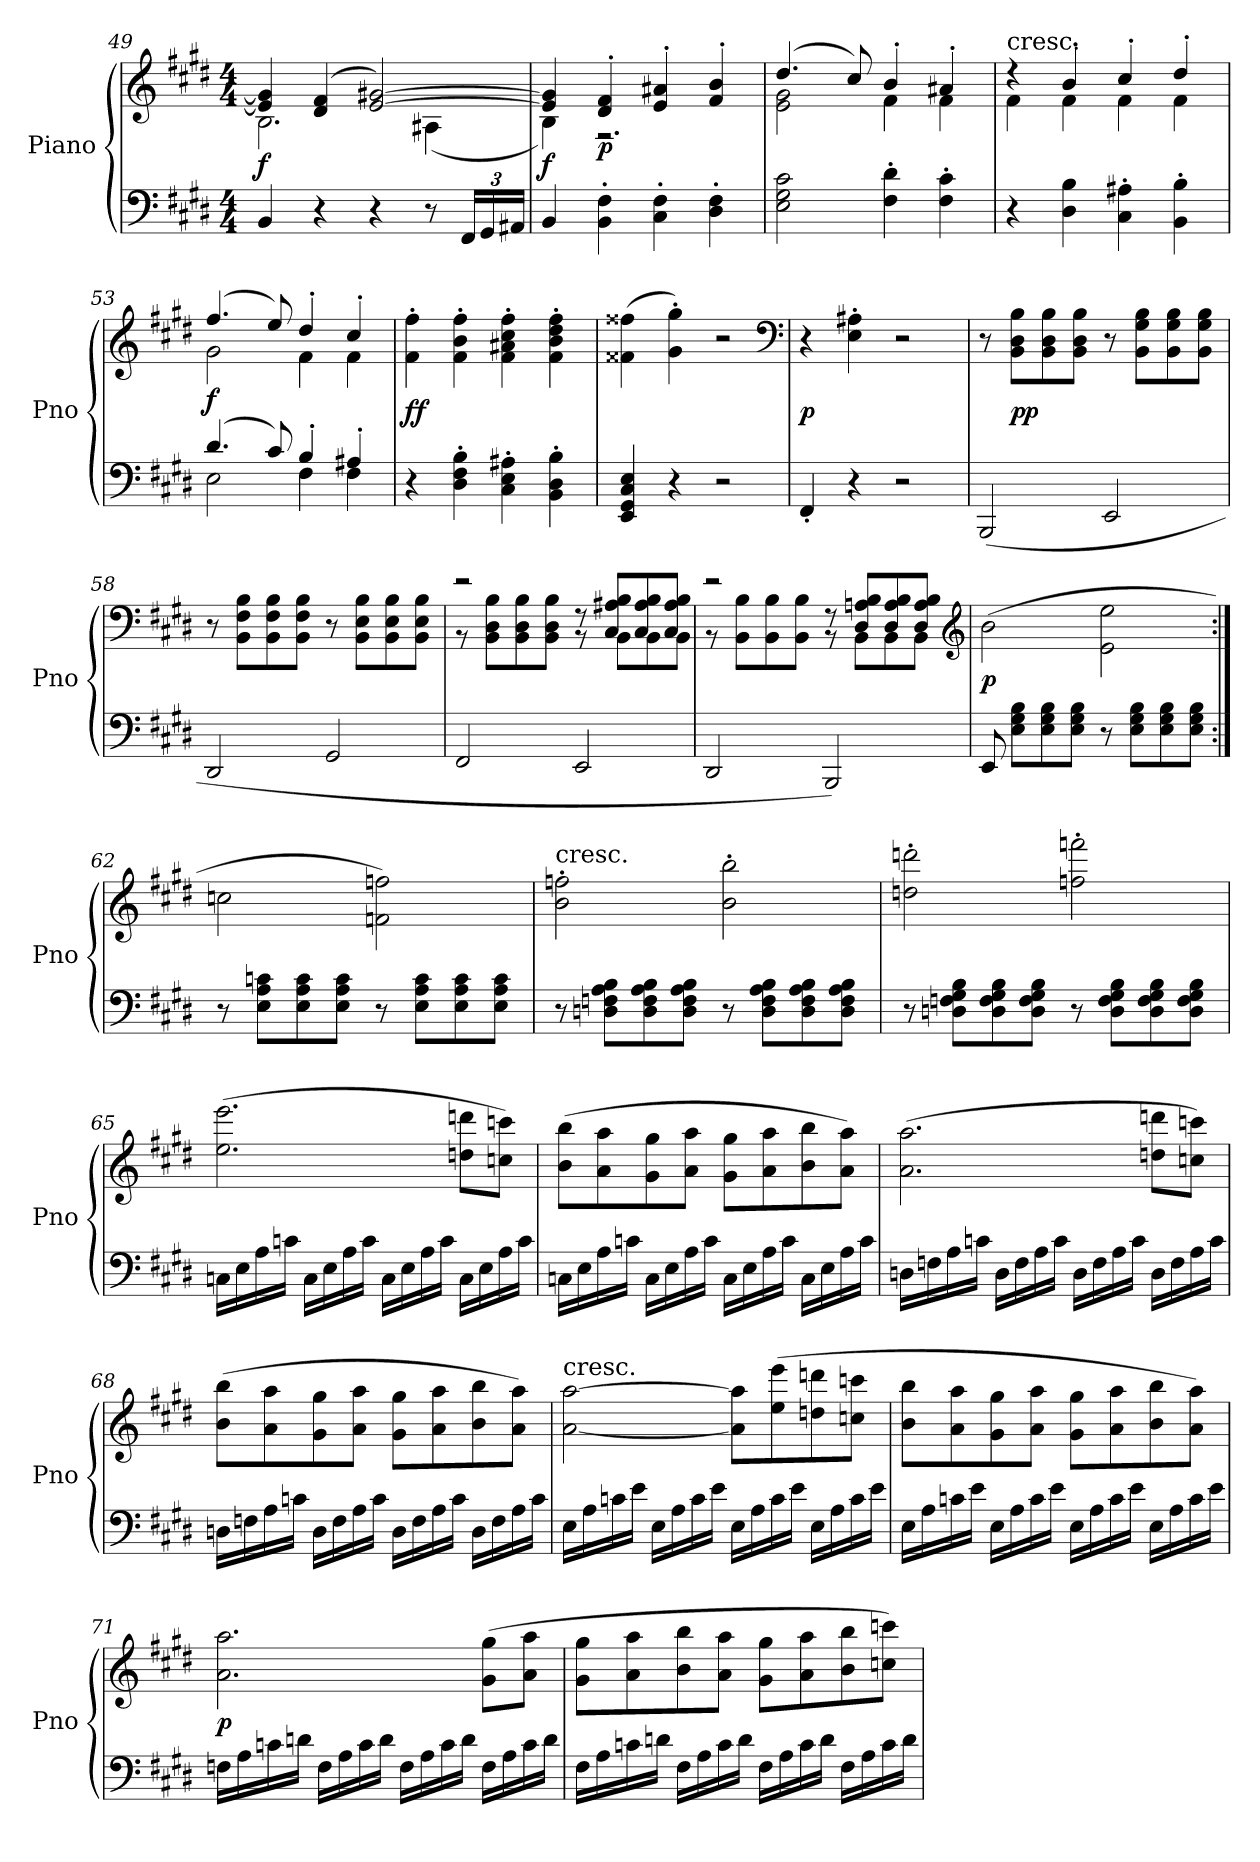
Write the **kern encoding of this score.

**kern	**kern	**dynam
*part1	*part1	*part1
*staff2	*staff1	*staff1/2
*I"Piano	*	*
*I'Pno	*	*
*clefF4	*clefG2	*
*k[f#c#g#d#]	*k[f#c#g#d#]	*
*E:	*E:	*
*M4/4	*M4/4	*
=49	=49	=49
*	*^	*
4BB/	4e]/ 4g]/	2.B\	f
4r	(4d#/ 4f#/	.	.
4r	[2e/ [2g#X/)	.	.
8r	.	(4A#X\	.
24FF#/LL	.	.	.
24GG#/	.	.	.
24AA#X/JJ	.	.	.
=50	=50	=50	=50
4BB/	4e]/ 4g#]/	4B\)	f
4BB'\ 4F#'\	4d#'/ 4f#'/	2.r	p
4C#'\ 4F#'\	4e'/ 4a#X'/	.	.
4D#'\ 4F#'\	4f#'/ 4b'/	.	.
=51	=51	=51	=51
2E\ 2G#\ 2c#\	(4.dd#/	2e\ 2g#\	.
.	8cc#/)	.	.
4F#'\ 4d#'\	4b'/	4f#\	.
4F#'\ 4c#'\	4a#X'/	4f#\	.
=52	=52	=52	=52
!	!LO:TX:t=cresc.	!	!
4r	4r	4f#\	.
4D#\ 4B\	4b'/	4f#\	.
4C#'\ 4A#X'\	4cc#'/	4f#\	.
4BB'\ 4B'\	4dd#'/	4f#\	.
=53	=53	=53	=53
*^	*	*	*
(4.d#/	2E\	(4.ff#/	2g#\	f
8c#/)	.	8ee/)	.	.
4B'/	4F#\	4dd#'/	4f#\	.
4A#X'/	4F#\	4cc#'/	4f#\	.
*v	*v	*	*	*
*	*v	*v	*
=54	=54	=54
4r	4f#'\ 4ff#'\	ff
4D#'\ 4F#'\ 4B'\	4f#'\ 4b'\ 4ff#'\	.
4C#'\ 4E'\ 4A#X'\	4f#'\ 4a#X'\ 4cc#'\ 4ff#'\	.
4BB'\ 4D#'\ 4B'\	4f#'\ 4b'\ 4dd#'\ 4ff#'\	.
=55	=55	=55
4EE/ 4GG#/ 4C#/ 4E/	(4f##X\ 4ff##X\	.
4r	4g#'\ 4gg#'\)	.
2r	2r	.
*	*clefF4	*
=56	=56	=56
4FF#'/	4r	p
4r	4E'\ 4A#X'\	.
2r	2r	.
=57	=57	=57
(2BBB/	8r	.
.	8BB\ 8D#\ 8B\L	pp
.	8BB\ 8D#\ 8B\	.
.	8BB\ 8D#\ 8B\J	.
2EE/	8r	.
.	8BB\ 8G#\ 8B\L	.
.	8BB\ 8G#\ 8B\	.
.	8BB\ 8G#\ 8B\J	.
=58	=58	=58
2DD#/	8r	.
.	8BB\ 8F#\ 8B\L	.
.	8BB\ 8F#\ 8B\	.
.	8BB\ 8F#\ 8B\J	.
2GG#/	8r	.
.	8BB\ 8E\ 8B\L	.
.	8BB\ 8E\ 8B\	.
.	8BB\ 8E\ 8B\J	.
=59	=59	=59
*	*^	*
2FF#/	2r	8r	.
.	.	8BB\ 8D#\ 8B\L	.
.	.	8BB\ 8D#\ 8B\	.
.	.	8BB\ 8D#\ 8B\J	.
2EE/	8r	8r	.
.	8C#/ 8A#X/ 8B/L	8BB\L	.
.	8C#/ 8A#/ 8B/	8BB\	.
.	8C#/ 8A#/ 8B/J	8BB\J	.
=60	=60	=60	=60
2DD#/	2r	8r	.
.	.	8BB\ 8B\L	.
.	.	8BB\ 8B\	.
.	.	8BB\ 8B\J	.
2BBB/)	8r	8r	.
.	8D#/ 8An/ 8B/L	8BB\L	.
.	8D#/ 8A/ 8B/	8BB\	.
.	8D#/ 8A/ 8B/J	8BB\J	.
*	*v	*v	*
*	*clefG2	*
=61	=61	=61
8EE/	(2b\	p
8E\ 8G#\ 8B\L	.	.
8E\ 8G#\ 8B\	.	.
8E\ 8G#\ 8B\J	.	.
8r	2e\ 2ee\	.
8E\ 8G#\ 8B\L	.	.
8E\ 8G#\ 8B\	.	.
8E\ 8G#\ 8B\J	.	.
=62:|!	=62:|!	=62:|!
8r	2ccn\	.
8E\ 8A\ 8cn\L	.	.
8E\ 8A\ 8c\	.	.
8E\ 8A\ 8c\J	.	.
8r	2fn\ 2ffn\)	.
8E\ 8A\ 8c\L	.	.
8E\ 8A\ 8c\	.	.
8E\ 8A\ 8c\J	.	.
=63	=63	=63
!	!LO:TX:t=cresc.	!
8r	2b'\ 2ffn'\	.
8Dn\ 8Fn\ 8A\ 8B\L	.	.
8D\ 8F\ 8A\ 8B\	.	.
8D\ 8F\ 8A\ 8B\J	.	.
8r	2b'\ 2bb'\	.
8D\ 8F\ 8A\ 8B\L	.	.
8D\ 8F\ 8A\ 8B\	.	.
8D\ 8F\ 8A\ 8B\J	.	.
=64	=64	=64
8r	2ddn'\ 2dddn'\	.
8Dn\ 8Fn\ 8G#\ 8B\L	.	.
8D\ 8F\ 8G#\ 8B\	.	.
8D\ 8F\ 8G#\ 8B\J	.	.
8r	2ffn'\ 2fffn'\	.
8D\ 8F\ 8G#\ 8B\L	.	.
8D\ 8F\ 8G#\ 8B\	.	.
8D\ 8F\ 8G#\ 8B\J	.	.
=65	=65	=65
16Cn\LL	(2.ee\ 2.eee\	.
16E\	.	.
16A\	.	.
16cn\JJ	.	.
16C\LL	.	.
16E\	.	.
16A\	.	.
16c\JJ	.	.
16C\LL	.	.
16E\	.	.
16A\	.	.
16c\JJ	.	.
16C\LL	8ddn\ 8dddn\L	.
16E\	.	.
16A\	8ccn\ 8cccn\J)	.
16c\JJ	.	.
=66	=66	=66
16Cn\LL	(8b\ 8bb\L	.
16E\	.	.
16A\	8a\ 8aa\	.
16cn\JJ	.	.
16C\LL	8g#\ 8gg#\	.
16E\	.	.
16A\	8a\ 8aa\J	.
16c\JJ	.	.
16C\LL	8g#\ 8gg#\L	.
16E\	.	.
16A\	8a\ 8aa\	.
16c\JJ	.	.
16C\LL	8b\ 8bb\	.
16E\	.	.
16A\	8a\ 8aa\J)	.
16c\JJ	.	.
=67	=67	=67
16Dn\LL	(2.a\ 2.aa\	.
16Fn\	.	.
16A\	.	.
16cn\JJ	.	.
16D\LL	.	.
16F\	.	.
16A\	.	.
16c\JJ	.	.
16D\LL	.	.
16F\	.	.
16A\	.	.
16c\JJ	.	.
16D\LL	8ddn\ 8dddn\L	.
16F\	.	.
16A\	8ccn\ 8cccn\J)	.
16c\JJ	.	.
=68	=68	=68
16Dn\LL	(8b\ 8bb\L	.
16Fn\	.	.
16A\	8a\ 8aa\	.
16cn\JJ	.	.
16D\LL	8g#\ 8gg#\	.
16F\	.	.
16A\	8a\ 8aa\J	.
16c\JJ	.	.
16D\LL	8g#\ 8gg#\L	.
16F\	.	.
16A\	8a\ 8aa\	.
16c\JJ	.	.
16D\LL	8b\ 8bb\	.
16F\	.	.
16A\	8a\ 8aa\J)	.
16c\JJ	.	.
=69	=69	=69
!	!LO:TX:t=cresc.	!
16E\LL	[2a\ [2aa\	.
16A\	.	.
16cn\	.	.
16e\JJ	.	.
16E\LL	.	.
16A\	.	.
16c\	.	.
16e\JJ	.	.
16E\LL	8a]\ 8aa]\L	.
16A\	.	.
16c\	(8ee\ 8eee\	.
16e\JJ	.	.
16E\LL	8ddn\ 8dddn\	.
16A\	.	.
16c\	8ccn\ 8cccn\J	.
16e\JJ	.	.
=70	=70	=70
16E\LL	8b\ 8bb\L	.
16A\	.	.
16cn\	8a\ 8aa\	.
16e\JJ	.	.
16E\LL	8g#\ 8gg#\	.
16A\	.	.
16c\	8a\ 8aa\J	.
16e\JJ	.	.
16E\LL	8g#\ 8gg#\L	.
16A\	.	.
16c\	8a\ 8aa\	.
16e\JJ	.	.
16E\LL	8b\ 8bb\	.
16A\	.	.
16c\	8a\ 8aa\J)	.
16e\JJ	.	.
=71	=71	=71
16Fn\LL	2.a\ 2.aa\	p
16A\	.	.
16cn\	.	.
16dn\JJ	.	.
16F\LL	.	.
16A\	.	.
16c\	.	.
16d\JJ	.	.
16F\LL	.	.
16A\	.	.
16c\	.	.
16d\JJ	.	.
16F\LL	(8g#\ 8gg#\L	.
16A\	.	.
16c\	8a\ 8aa\J	.
16d\JJ	.	.
=72	=72	=72
16F#\LL	8g#\ 8gg#\L	.
16A\	.	.
16cn\	8a\ 8aa\	.
16dn\JJ	.	.
16F#\LL	8b\ 8bb\	.
16A\	.	.
16c\	8a\ 8aa\J	.
16d\JJ	.	.
16F#\LL	8g#\ 8gg#\L	.
16A\	.	.
16c\	8a\ 8aa\	.
16d\JJ	.	.
16F#\LL	8b\ 8bb\	.
16A\	.	.
16c\	8ccn\ 8cccn\J)	.
16d\JJ	.	.
=	=	=
*-	*-	*-
